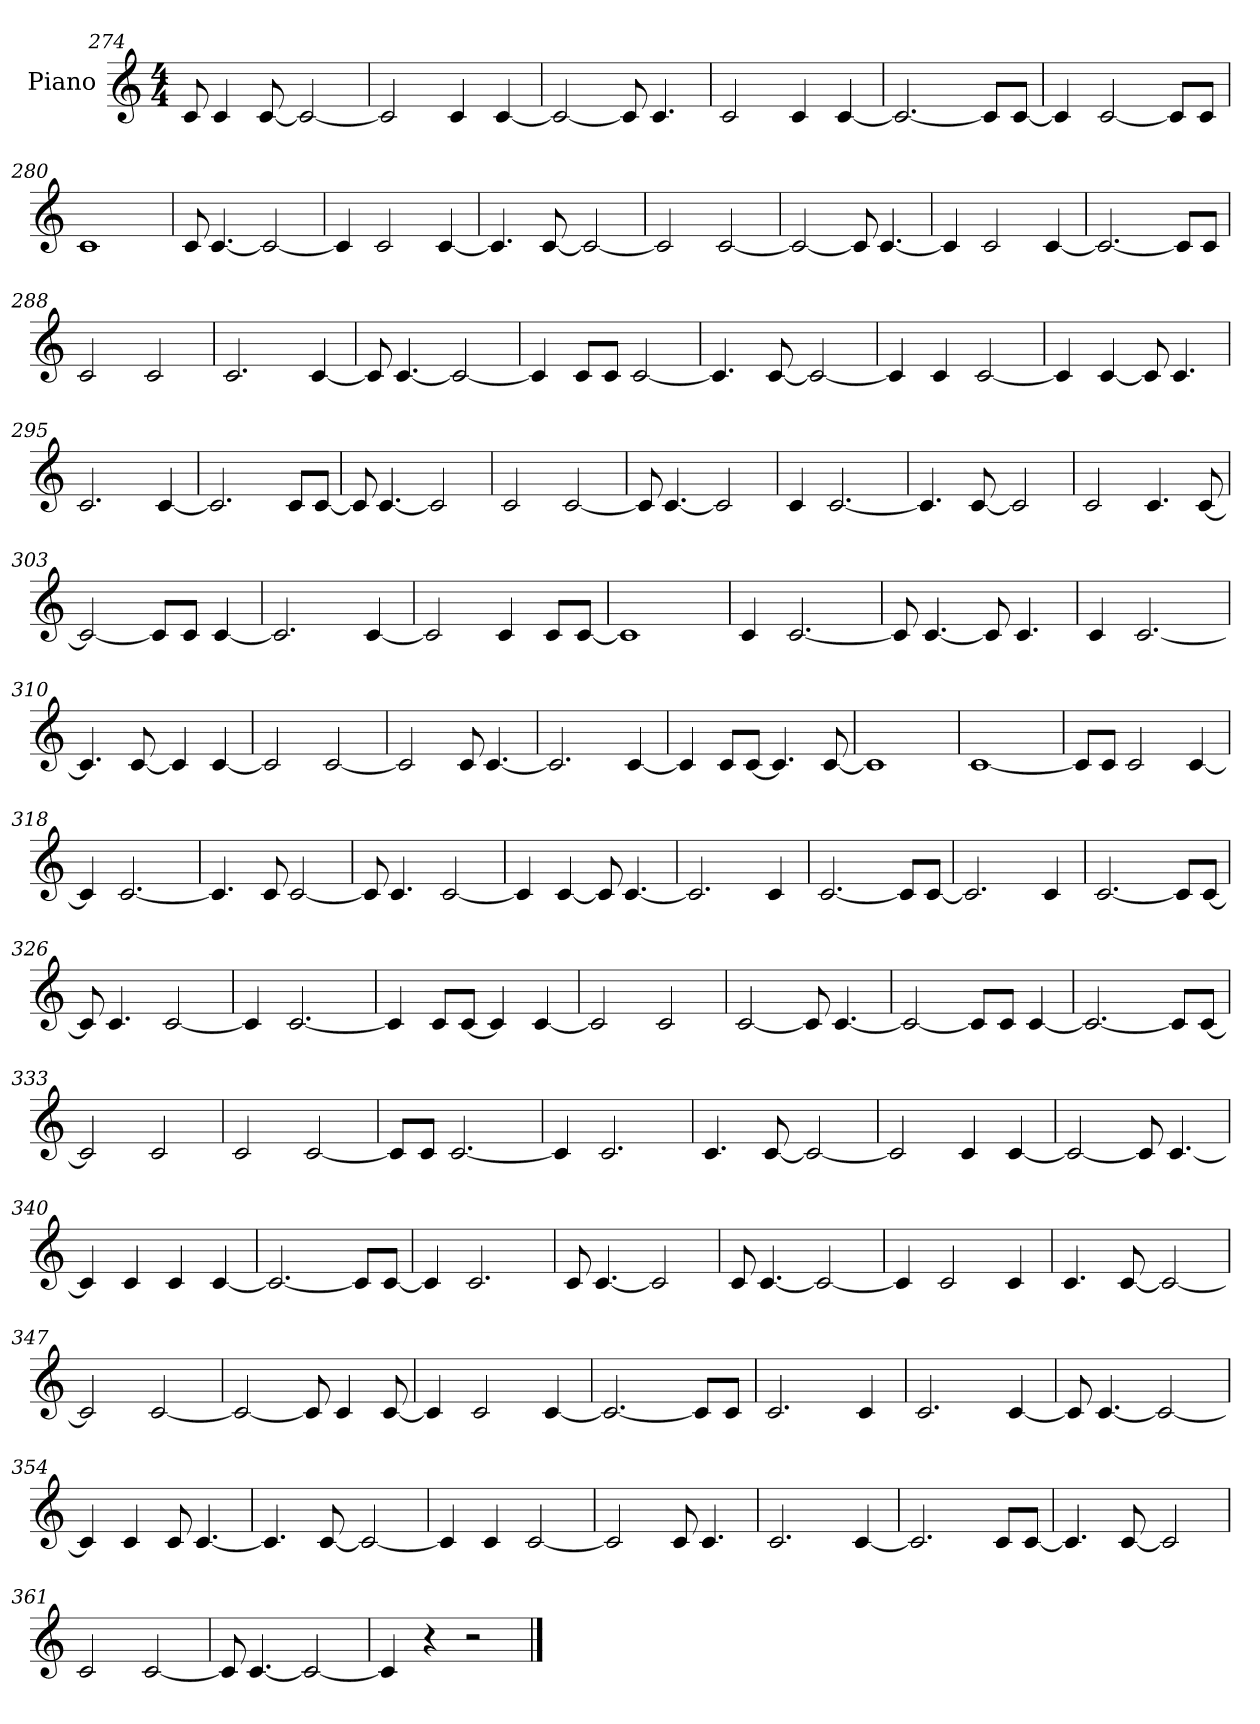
**kern
*part1
*staff1
*I"Piano
*I'Pno.
*clefG2
*k[]
*M4/4
=274
8c/
4c/
[8c/
2c/_
=275
2c/]
4c/
[4c/
=276
2c/_
8c/]
4.c/
=277
2c/
4c/
[4c/
=278
2.c/_
8c/L]
[8c/J
=279
4c/]
[2c/
8c/L]
8c/J
=280
1c
=281
8c/
[4.c/
2c/_
=282
4c/]
2c/
[4c/
=283
4.c/]
[8c/
2c/_
=284
2c/]
[2c/
=285
2c/_
8c/]
[4.c/
=286
4c/]
2c/
[4c/
=287
2.c/_
8c/L]
8c/J
=288
2c/
2c/
=289
2.c/
[4c/
=290
8c/]
[4.c/
2c/_
=291
4c/]
8c/L
8c/J
[2c/
=292
4.c/]
[8c/
2c/_
=293
4c/]
4c/
[2c/
=294
4c/]
[4c/
8c/]
4.c/
=295
2.c/
[4c/
=296
2.c/]
8c/L
[8c/J
=297
8c/]
[4.c/
2c/]
=298
2c/
[2c/
=299
8c/]
[4.c/
2c/]
=300
4c/
[2.c/
=301
4.c/]
[8c/
2c/]
=302
2c/
4.c/
[8c/
=303
2c/_
8c/L]
8c/J
[4c/
=304
2.c/]
[4c/
=305
2c/]
4c/
8c/L
[8c/J
=306
1c]
=307
4c/
[2.c/
=308
8c/]
[4.c/
8c/]
4.c/
=309
4c/
[2.c/
=310
4.c/]
[8c/
4c/]
[4c/
=311
2c/]
[2c/
=312
2c/]
8c/
[4.c/
=313
2.c/]
[4c/
=314
4c/]
8c/L
[8c/J
4.c/]
[8c/
=315
1c]
=316
[1c
=317
8c/L]
8c/J
2c/
[4c/
=318
4c/]
[2.c/
=319
4.c/]
8c/
[2c/
=320
8c/]
4.c/
[2c/
=321
4c/]
[4c/
8c/]
[4.c/
=322
2.c/]
4c/
=323
[2.c/
8c/L]
[8c/J
=324
2.c/]
4c/
=325
[2.c/
8c/L]
[8c/J
=326
8c/]
4.c/
[2c/
=327
4c/]
[2.c/
=328
4c/]
8c/L
[8c/J
4c/]
[4c/
=329
2c/]
2c/
=330
[2c/
8c/]
[4.c/
=331
2c/_
8c/L]
8c/J
[4c/
=332
2.c/_
8c/L]
[8c/J
=333
2c/]
2c/
=334
2c/
[2c/
=335
8c/L]
8c/J
[2.c/
=336
4c/]
2.c/
=337
4.c/
[8c/
2c/_
=338
2c/]
4c/
[4c/
=339
2c/_
8c/]
[4.c/
=340
4c/]
4c/
4c/
[4c/
=341
2.c/_
8c/L]
[8c/J
=342
4c/]
2.c/
=343
8c/
[4.c/
2c/]
=344
8c/
[4.c/
2c/_
=345
4c/]
2c/
4c/
=346
4.c/
[8c/
2c/_
=347
2c/]
[2c/
=348
2c/_
8c/]
4c/
[8c/
=349
4c/]
2c/
[4c/
=350
2.c/_
8c/L]
8c/J
=351
2.c/
4c/
=352
2.c/
[4c/
=353
8c/]
[4.c/
2c/_
=354
4c/]
4c/
8c/
[4.c/
=355
4.c/]
[8c/
2c/_
=356
4c/]
4c/
[2c/
=357
2c/]
8c/
4.c/
=358
2.c/
[4c/
=359
2.c/]
8c/L
[8c/J
=360
4.c/]
[8c/
2c/]
=361
2c/
[2c/
=362
8c/]
[4.c/
2c/_
=363
4c/]
4r
2r
==
*-
